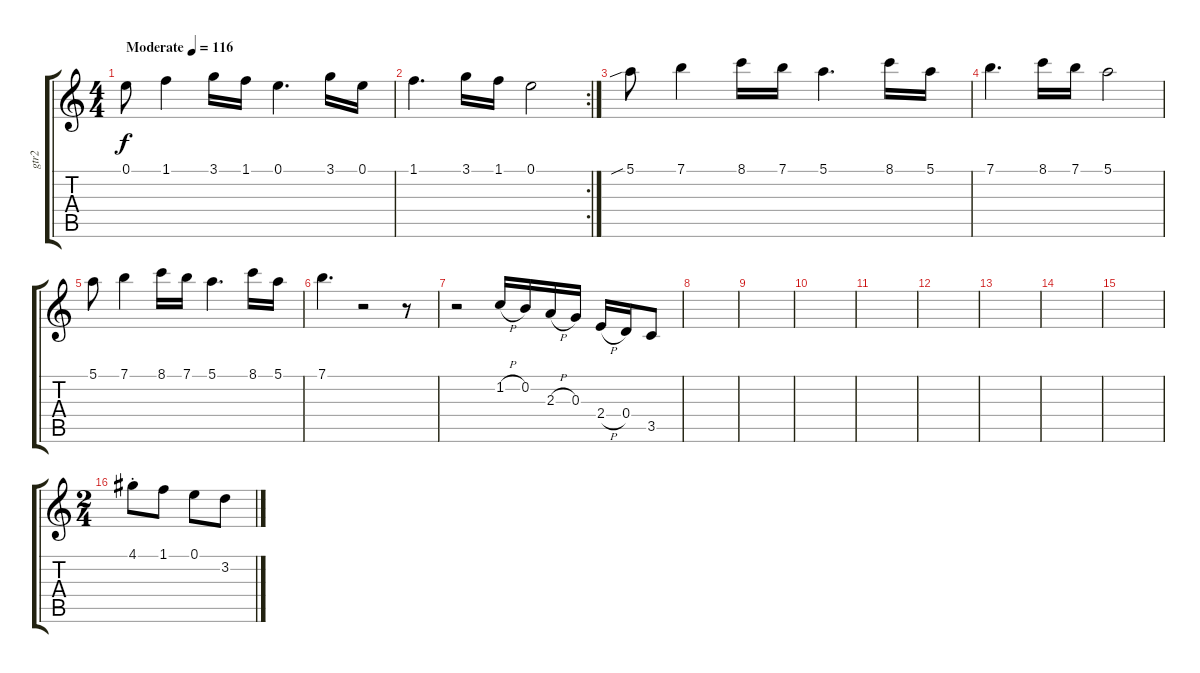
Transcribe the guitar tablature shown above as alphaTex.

\track ("gtr2" "gtr2") {instrument acousticguitarsteel}
\staff {score tabs}
\tuning (E4 B3 G3 D3 A2 E2) {hide}
\ts (4 4)
\tempo (116 "Moderate")
\clef g2
\ks c
0.1.8{dy f instrument acousticguitarsteel} 1.1.4 3.1.16 1.1.16 0.1.4{d} 3.1.16 0.1.16 |
\rc 2
1.1.4{d} 3.1.16 1.1.16 0.1.2 |
5.1{sib}.8 7.1.4 8.1.16 7.1.16 5.1.4{d} 8.1.16 5.1.16 |
7.1.4{d} 8.1.16 7.1.16 5.1.2 |
5.1.8 7.1.4 8.1.16 7.1.16 5.1.4{d} 8.1.16 5.1.16 |
7.1.4{d} r.2 r.8 |
r.2 1.2{h}.16 0.2.16 2.3{h}.16 0.3.16 2.4{h}.16 0.4.16 3.5.8 |
|
|
|
|
|
|
|
|
\ts (2 4)
4.1{st}.8 1.1.8 0.1.8 3.2.8
